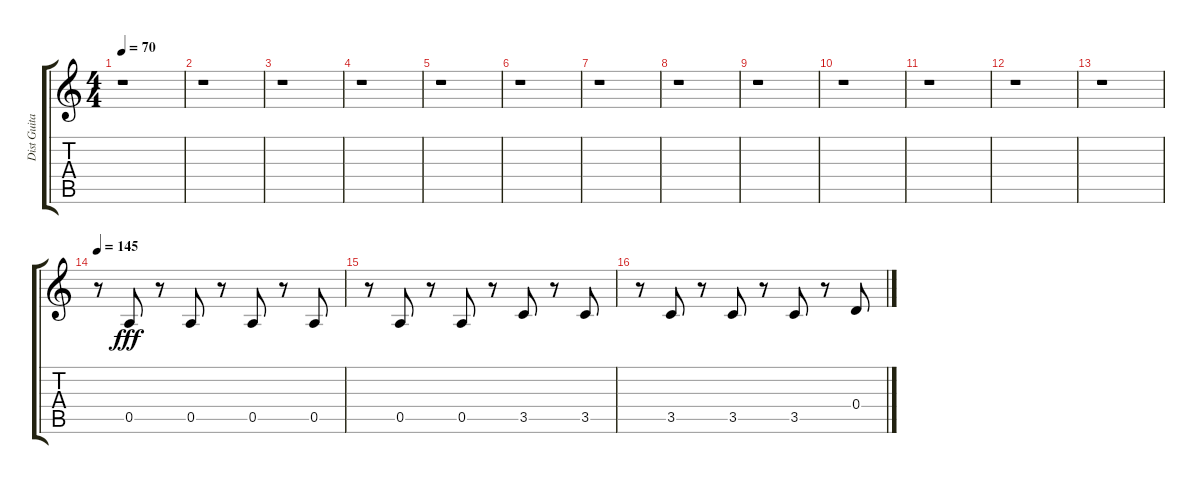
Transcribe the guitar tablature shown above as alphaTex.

\track ("Dist Guitar II" "Dist Guita") {instrument distortionguitar}
\staff {score tabs}
\tuning (E4 B3 G3 D3 A2 E2) {hide}
\ts (4 4)
\tempo 70
\clef g2
\ks c
r.1{dy f} |
r.1 |
r.1 |
r.1 |
r.1 |
r.1 |
r.1 |
r.1 |
r.1 |
r.1 |
r.1 |
r.1 |
r.1 |
\tempo 145
r.8 0.5.8{dy fff volume 16} r.8 0.5.8 r.8 0.5.8 r.8 0.5.8 |
r.8 0.5.8 r.8 0.5.8 r.8 3.5.8 r.8 3.5.8 |
r.8 3.5.8 r.8 3.5.8 r.8 3.5.8 r.8 0.4.8
